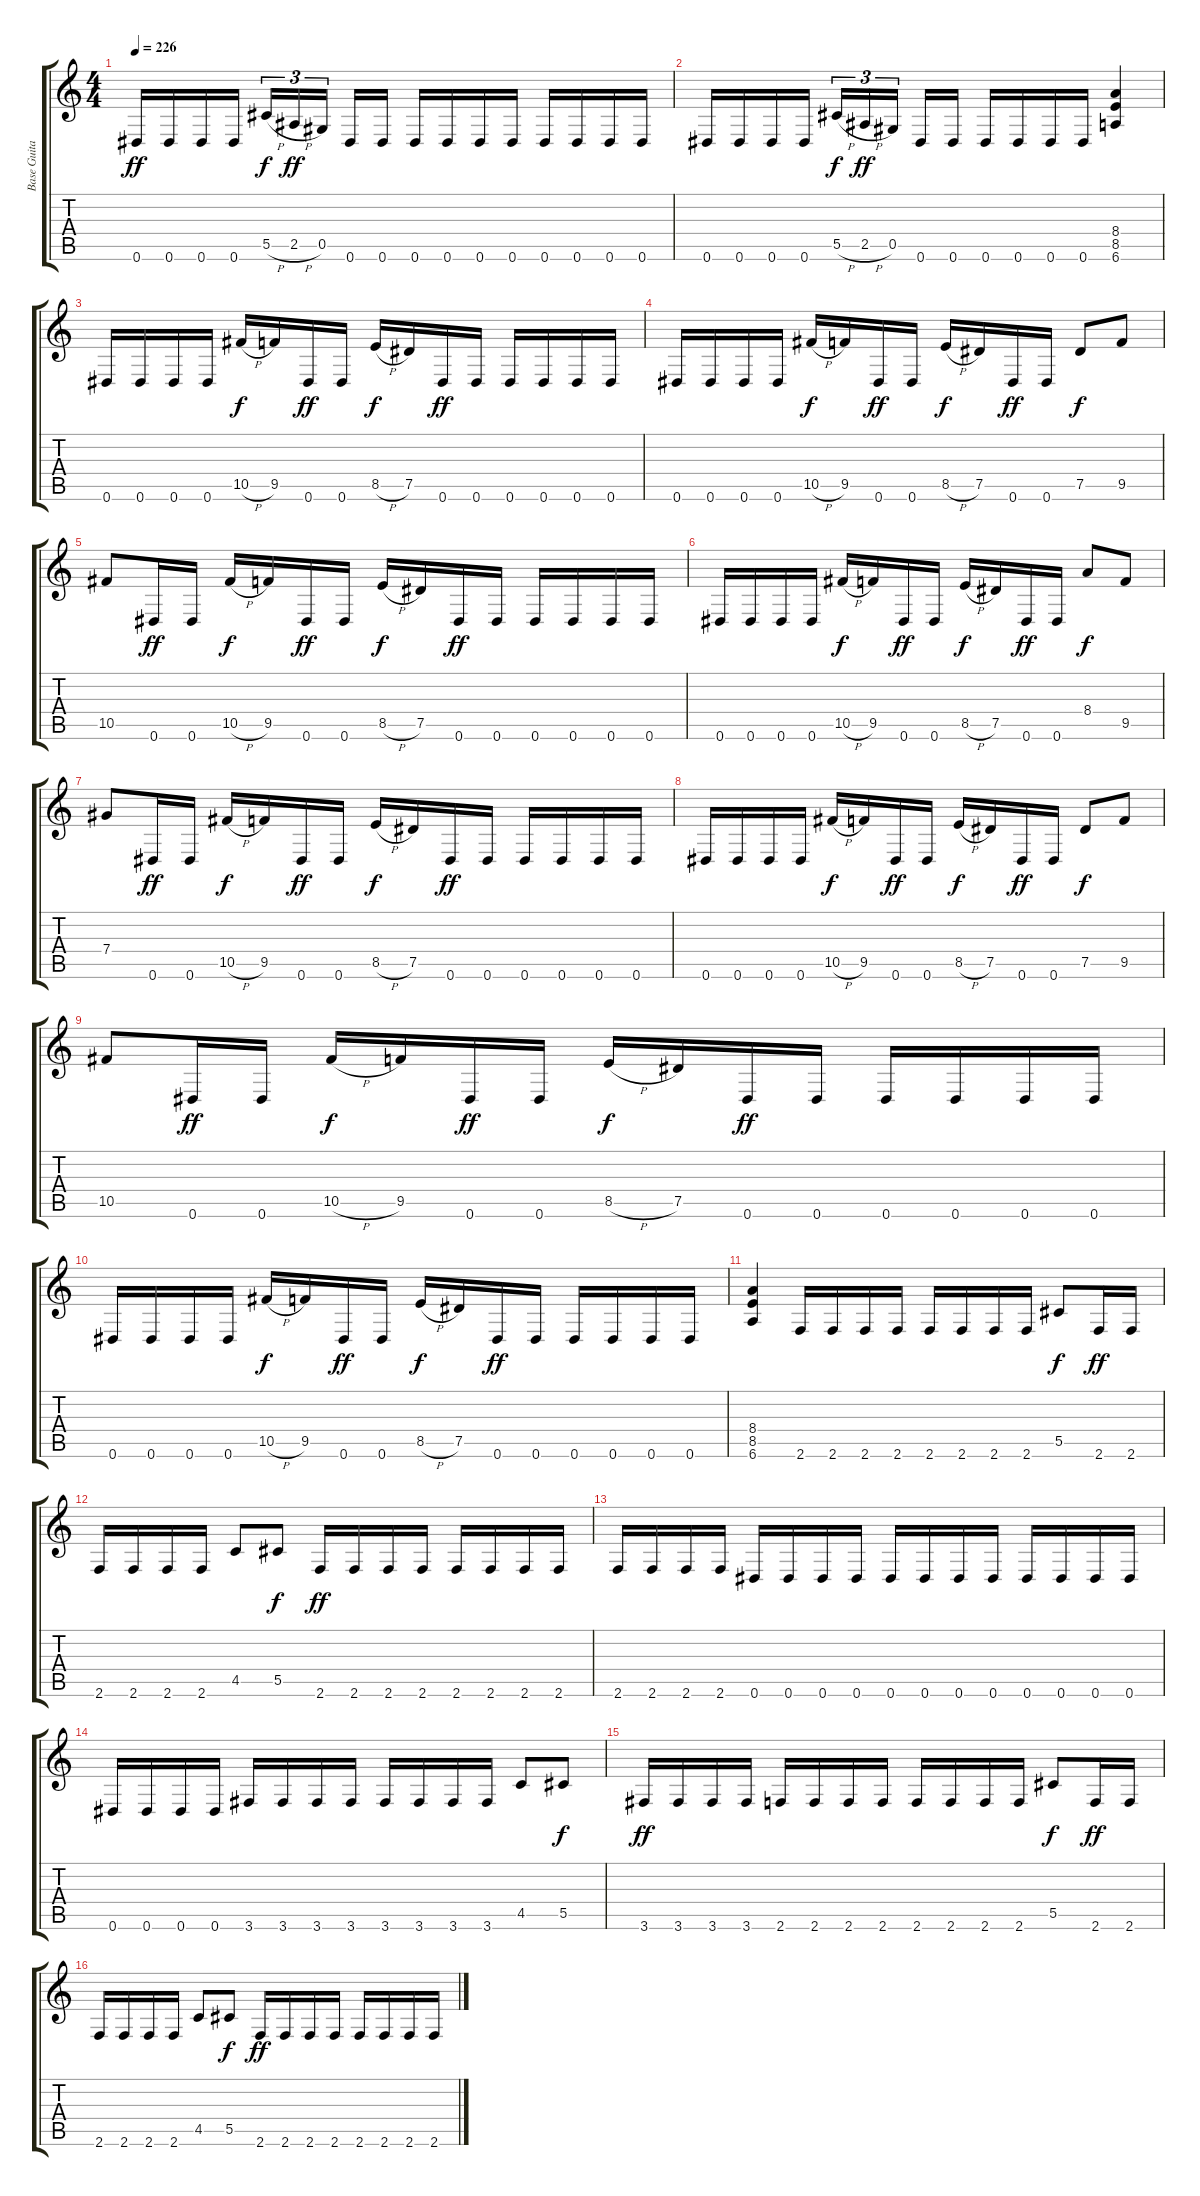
\track ("Base Guitar" "Base Guita") {instrument overdrivenguitar}
\staff {score tabs}
\tuning (Eb4 Bb3 Gb3 Db3 Ab2 Eb2) {hide}
\ts (4 4)
\tempo 226
\clef g2
\ks c
0.6.16{dy ff} 0.6.16 0.6.16 0.6.16 5.5{h}.16{tu (3 2) dy f} 2.5{h}.16{tu (3 2) dy ff} 0.5.16{tu (3 2)} 0.6.16 0.6.16 0.6.16 0.6.16 0.6.16 0.6.16 0.6.16 0.6.16 0.6.16 0.6.16 |
0.6.16 0.6.16 0.6.16 0.6.16 5.5{h}.16{tu (3 2) dy f} 2.5{h}.16{tu (3 2) dy ff} 0.5.16{tu (3 2)} 0.6.16 0.6.16 0.6.16 0.6.16 0.6.16 0.6.16 (8.4 8.5 6.6).4 |
0.6.16 0.6.16 0.6.16 0.6.16 10.5{h}.16{dy f} 9.5.16 0.6.16{dy ff} 0.6.16 8.5{h}.16{dy f} 7.5.16 0.6.16{dy ff} 0.6.16 0.6.16 0.6.16 0.6.16 0.6.16 |
0.6.16 0.6.16 0.6.16 0.6.16 10.5{h}.16{dy f} 9.5.16 0.6.16{dy ff} 0.6.16 8.5{h}.16{dy f} 7.5.16 0.6.16{dy ff} 0.6.16 7.5.8{dy f} 9.5.8 |
10.5.8 0.6.16{dy ff} 0.6.16 10.5{h}.16{dy f} 9.5.16 0.6.16{dy ff} 0.6.16 8.5{h}.16{dy f} 7.5.16 0.6.16{dy ff} 0.6.16 0.6.16 0.6.16 0.6.16 0.6.16 |
0.6.16 0.6.16 0.6.16 0.6.16 10.5{h}.16{dy f} 9.5.16 0.6.16{dy ff} 0.6.16 8.5{h}.16{dy f} 7.5.16 0.6.16{dy ff} 0.6.16 8.4.8{dy f} 9.5.8 |
7.4.8 0.6.16{dy ff} 0.6.16 10.5{h}.16{dy f} 9.5.16 0.6.16{dy ff} 0.6.16 8.5{h}.16{dy f} 7.5.16 0.6.16{dy ff} 0.6.16 0.6.16 0.6.16 0.6.16 0.6.16 |
0.6.16 0.6.16 0.6.16 0.6.16 10.5{h}.16{dy f} 9.5.16 0.6.16{dy ff} 0.6.16 8.5{h}.16{dy f} 7.5.16 0.6.16{dy ff} 0.6.16 7.5.8{dy f} 9.5.8 |
10.5.8 0.6.16{dy ff} 0.6.16 10.5{h}.16{dy f} 9.5.16 0.6.16{dy ff} 0.6.16 8.5{h}.16{dy f} 7.5.16 0.6.16{dy ff} 0.6.16 0.6.16 0.6.16 0.6.16 0.6.16 |
0.6.16 0.6.16 0.6.16 0.6.16 10.5{h}.16{dy f} 9.5.16 0.6.16{dy ff} 0.6.16 8.5{h}.16{dy f} 7.5.16 0.6.16{dy ff} 0.6.16 0.6.16 0.6.16 0.6.16 0.6.16 |
(8.4 8.5 6.6).4 2.6.16 2.6.16 2.6.16 2.6.16 2.6.16 2.6.16 2.6.16 2.6.16 5.5.8{dy f} 2.6.16{dy ff} 2.6.16 |
2.6.16 2.6.16 2.6.16 2.6.16 4.5.8 5.5.8{dy f} 2.6.16{dy ff} 2.6.16 2.6.16 2.6.16 2.6.16 2.6.16 2.6.16 2.6.16 |
2.6.16 2.6.16 2.6.16 2.6.16 0.6.16 0.6.16 0.6.16 0.6.16 0.6.16 0.6.16 0.6.16 0.6.16 0.6.16 0.6.16 0.6.16 0.6.16 |
0.6.16 0.6.16 0.6.16 0.6.16 3.6.16 3.6.16 3.6.16 3.6.16 3.6.16 3.6.16 3.6.16 3.6.16 4.5.8 5.5.8{dy f} |
3.6.16{dy ff} 3.6.16 3.6.16 3.6.16 2.6.16 2.6.16 2.6.16 2.6.16 2.6.16 2.6.16 2.6.16 2.6.16 5.5.8{dy f} 2.6.16{dy ff} 2.6.16 |
2.6.16 2.6.16 2.6.16 2.6.16 4.5.8 5.5.8{dy f} 2.6.16{dy ff} 2.6.16 2.6.16 2.6.16 2.6.16 2.6.16 2.6.16 2.6.16
